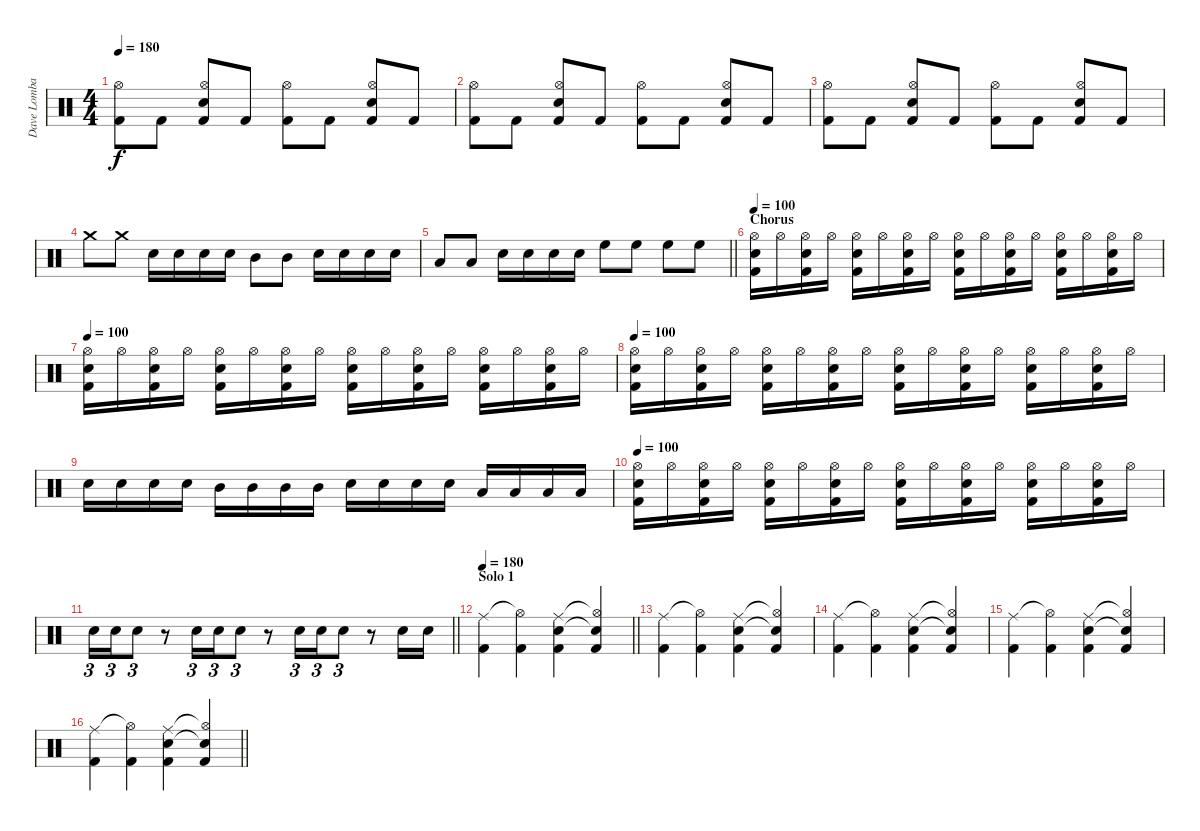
\track ("Dave Lombardo" "Dave Lomba") {instrument percussion}
\staff {score}
\articulation defaults
\ts (4 4)
\tempo 180
\clef neutral
\ks c
("Kick (hit) 2" "Hi-Hat (open)").8{dy f} "Kick (hit) 2".8 ("Kick (hit) 2" "Hi-Hat (open)" "Snare (hit) 2").8 "Kick (hit) 2".8 ("Kick (hit) 2" "Hi-Hat (open)").8 "Kick (hit) 2".8 ("Kick (hit) 2" "Hi-Hat (open)" "Snare (hit) 2").8 "Kick (hit) 2".8 |
("Kick (hit) 2" "Hi-Hat (open)").8 "Kick (hit) 2".8 ("Kick (hit) 2" "Hi-Hat (open)" "Snare (hit) 2").8 "Kick (hit) 2".8 ("Kick (hit) 2" "Hi-Hat (open)").8 "Kick (hit) 2".8 ("Kick (hit) 2" "Hi-Hat (open)" "Snare (hit) 2").8 "Kick (hit) 2".8 |
("Kick (hit) 2" "Hi-Hat (open)").8 "Kick (hit) 2".8 ("Kick (hit) 2" "Hi-Hat (open)" "Snare (hit) 2").8 "Kick (hit) 2".8 ("Kick (hit) 2" "Hi-Hat (open)").8 "Kick (hit) 2".8 ("Kick (hit) 2" "Hi-Hat (open)" "Snare (hit) 2").8 "Kick (hit) 2".8 |
"Crash medium (hit)".8 "Crash medium (hit)".8 "Snare (hit) 2".16 "Snare (hit) 2".16 "Snare (hit) 2".16 "Snare (hit) 2".16 "Mid Tom (hit)".8 "Mid Tom (hit)".8 "Snare (hit) 2".16 "Snare (hit) 2".16 "Snare (hit) 2".16 "Snare (hit) 2".16 |
\barLineRight lightlight "Low Tom (hit)".8 "Low Tom (hit)".8 "Snare (hit) 2".16 "Snare (hit) 2".16 "Snare (hit) 2".16 "Snare (hit) 2".16 "High Floor Tom (hit)".8 "High Floor Tom (hit)".8 "High Floor Tom (hit)".8 "High Floor Tom (hit)".8
|
\section ("" "Chorus")
\tempo 100
("Kick (hit) 2" "Hi-Hat (open)" "Snare (hit) 2").16 "Hi-Hat (open)".16 ("Kick (hit) 2" "Hi-Hat (open)" "Snare (hit) 2").16 "Hi-Hat (open)".16 ("Kick (hit) 2" "Hi-Hat (open)" "Snare (hit) 2").16 "Hi-Hat (open)".16 ("Kick (hit) 2" "Hi-Hat (open)" "Snare (hit) 2").16 "Hi-Hat (open)".16 ("Kick (hit) 2" "Hi-Hat (open)" "Snare (hit) 2").16 "Hi-Hat (open)".16 ("Kick (hit) 2" "Hi-Hat (open)" "Snare (hit) 2").16 "Hi-Hat (open)".16 ("Kick (hit) 2" "Hi-Hat (open)" "Snare (hit) 2").16 "Hi-Hat (open)".16 ("Kick (hit) 2" "Hi-Hat (open)" "Snare (hit) 2").16 "Hi-Hat (open)".16 |
\tempo 100
("Kick (hit) 2" "Hi-Hat (open)" "Snare (hit) 2").16 "Hi-Hat (open)".16 ("Kick (hit) 2" "Hi-Hat (open)" "Snare (hit) 2").16 "Hi-Hat (open)".16 ("Kick (hit) 2" "Hi-Hat (open)" "Snare (hit) 2").16 "Hi-Hat (open)".16 ("Kick (hit) 2" "Hi-Hat (open)" "Snare (hit) 2").16 "Hi-Hat (open)".16 ("Kick (hit) 2" "Hi-Hat (open)" "Snare (hit) 2").16 "Hi-Hat (open)".16 ("Kick (hit) 2" "Hi-Hat (open)" "Snare (hit) 2").16 "Hi-Hat (open)".16 ("Kick (hit) 2" "Hi-Hat (open)" "Snare (hit) 2").16 "Hi-Hat (open)".16 ("Kick (hit) 2" "Hi-Hat (open)" "Snare (hit) 2").16 "Hi-Hat (open)".16 |
\tempo 100
("Kick (hit) 2" "Hi-Hat (open)" "Snare (hit) 2").16 "Hi-Hat (open)".16 ("Kick (hit) 2" "Hi-Hat (open)" "Snare (hit) 2").16 "Hi-Hat (open)".16 ("Kick (hit) 2" "Hi-Hat (open)" "Snare (hit) 2").16 "Hi-Hat (open)".16 ("Kick (hit) 2" "Hi-Hat (open)" "Snare (hit) 2").16 "Hi-Hat (open)".16 ("Kick (hit) 2" "Hi-Hat (open)" "Snare (hit) 2").16 "Hi-Hat (open)".16 ("Kick (hit) 2" "Hi-Hat (open)" "Snare (hit) 2").16 "Hi-Hat (open)".16 ("Kick (hit) 2" "Hi-Hat (open)" "Snare (hit) 2").16 "Hi-Hat (open)".16 ("Kick (hit) 2" "Hi-Hat (open)" "Snare (hit) 2").16 "Hi-Hat (open)".16 |
"Snare (hit) 2".16 "Snare (hit) 2".16 "Snare (hit) 2".16 "Snare (hit) 2".16 "Mid Tom (hit)".16 "Mid Tom (hit)".16 "Mid Tom (hit)".16 "Mid Tom (hit)".16 "Snare (hit) 2".16 "Snare (hit) 2".16 "Snare (hit) 2".16 "Snare (hit) 2".16 "Low Floor Tom (hit)".16 "Low Floor Tom (hit)".16 "Low Floor Tom (hit)".16 "Low Floor Tom (hit)".16 |
\tempo 100
("Kick (hit) 2" "Hi-Hat (open)" "Snare (hit) 2").16 "Hi-Hat (open)".16 ("Kick (hit) 2" "Hi-Hat (open)" "Snare (hit) 2").16 "Hi-Hat (open)".16 ("Kick (hit) 2" "Hi-Hat (open)" "Snare (hit) 2").16 "Hi-Hat (open)".16 ("Kick (hit) 2" "Hi-Hat (open)" "Snare (hit) 2").16 "Hi-Hat (open)".16 ("Kick (hit) 2" "Hi-Hat (open)" "Snare (hit) 2").16 "Hi-Hat (open)".16 ("Kick (hit) 2" "Hi-Hat (open)" "Snare (hit) 2").16 "Hi-Hat (open)".16 ("Kick (hit) 2" "Hi-Hat (open)" "Snare (hit) 2").16 "Hi-Hat (open)".16 ("Kick (hit) 2" "Hi-Hat (open)" "Snare (hit) 2").16 "Hi-Hat (open)".16 |
\barLineRight lightlight "Snare (hit) 2".16{tu (3 2)} "Snare (hit) 2".16{tu (3 2)} "Snare (hit) 2".8{tu (3 2)}
r.8 "Snare (hit) 2".16{tu (3 2)} "Snare (hit) 2".16{tu (3 2)} "Snare (hit) 2".8{tu (3 2)} r.8 "Snare (hit) 2".16{tu (3 2)} "Snare (hit) 2".16{tu (3 2)} "Snare (hit) 2".8{tu (3 2)} r.8 "Snare (hit) 2".16 "Snare (hit) 2".16 |
\section ("" "Solo 1")
\tempo 180
\barLineRight lightlight
("Ride (middle)" "Kick (hit) 2").4 ("Hi-Hat (open)"{t} "Kick (hit) 2").4 ("Snare (hit) 2" "Ride (middle)" "Kick (hit) 2").4 ("Snare (hit) 2"{t} "Hi-Hat (open)"{t} "Kick (hit) 2").4 |
("Ride (middle)" "Kick (hit) 2").4 ("Hi-Hat (open)"{t} "Kick (hit) 2").4 ("Snare (hit) 2" "Ride (middle)" "Kick (hit) 2").4 ("Snare (hit) 2"{t} "Hi-Hat (open)"{t} "Kick (hit) 2").4 |
("Ride (middle)" "Kick (hit) 2").4 ("Hi-Hat (open)"{t} "Kick (hit) 2").4 ("Snare (hit) 2" "Ride (middle)" "Kick (hit) 2").4 ("Snare (hit) 2"{t} "Hi-Hat (open)"{t} "Kick (hit) 2").4 |
("Ride (middle)" "Kick (hit) 2").4 ("Hi-Hat (open)"{t} "Kick (hit) 2").4 ("Snare (hit) 2" "Ride (middle)" "Kick (hit) 2").4 ("Snare (hit) 2"{t} "Hi-Hat (open)"{t} "Kick (hit) 2").4 |
\barLineRight lightlight
("Ride (middle)" "Kick (hit) 2").4 ("Hi-Hat (open)"{t} "Kick (hit) 2").4 ("Snare (hit) 2" "Ride (middle)" "Kick (hit) 2").4 ("Snare (hit) 2"{t} "Hi-Hat (open)"{t} "Kick (hit) 2").4
